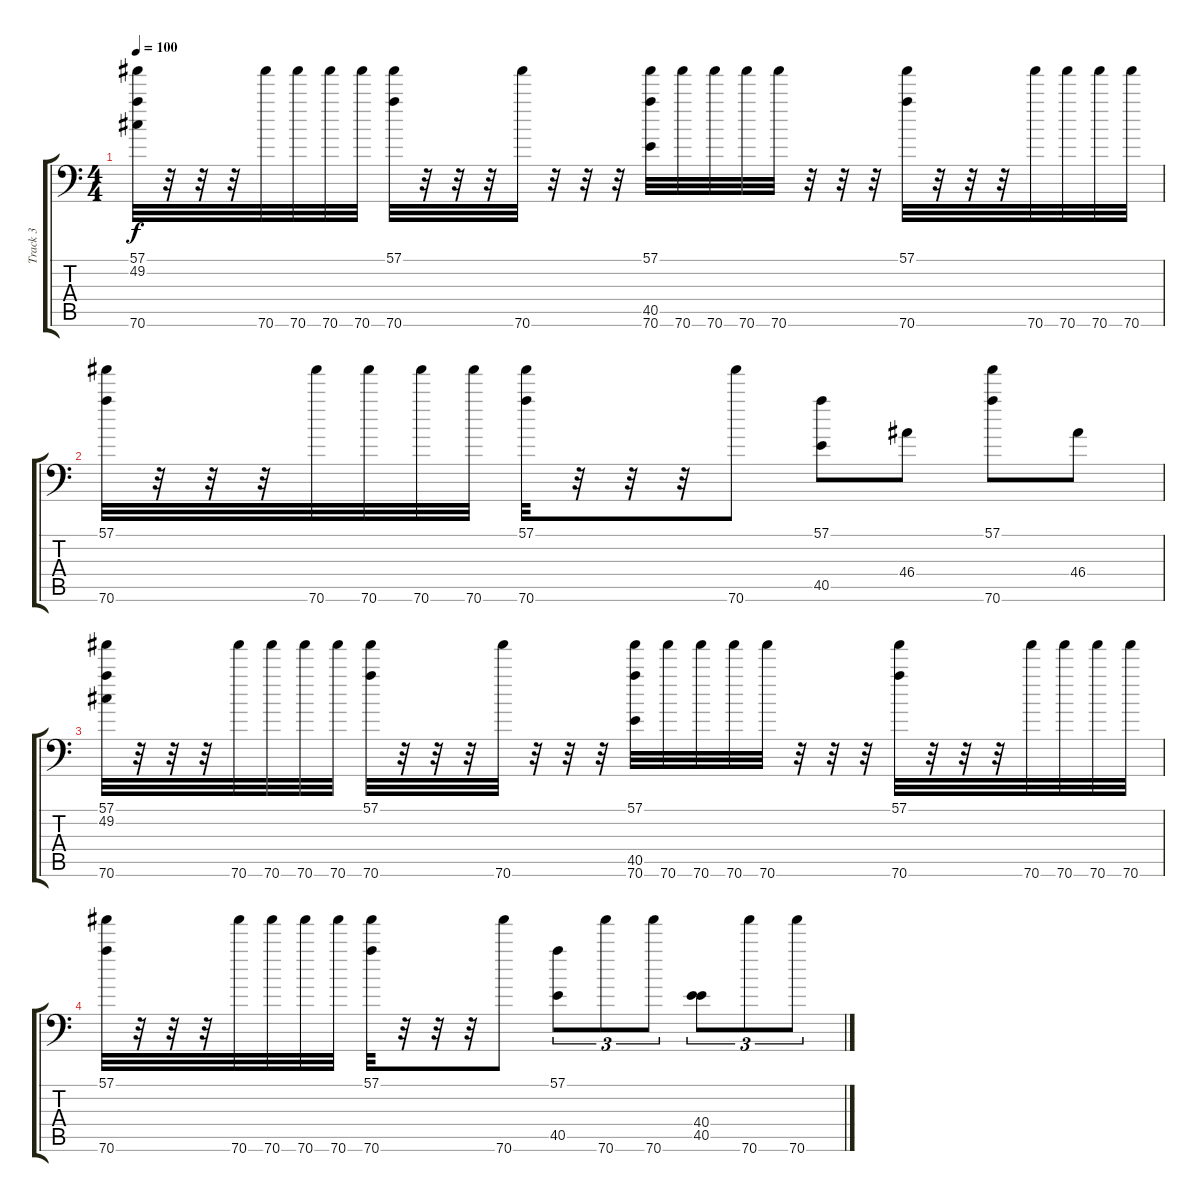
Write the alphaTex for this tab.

\track ("Track 3" "Track 3") {instrument acousticgrandpiano}
\staff {score tabs}
\tuning (C-1 C-1 C-1 C-1 C-1 C-1) {hide}
\ts (4 4)
\tempo 100
\clef f4
\ks c
(57.1 49.2 70.6).32{dy f} r.32 r.32 r.32 70.6.32 70.6.32 70.6.32 70.6.32 (57.1 70.6).32 r.32 r.32 r.32 70.6.32 r.32 r.32 r.32 (57.1 40.5 70.6).32 70.6.32 70.6.32 70.6.32 70.6.32 r.32 r.32 r.32 (57.1 70.6).32 r.32 r.32 r.32 70.6.32 70.6.32 70.6.32 70.6.32 |
(57.1 70.6).32 r.32 r.32 r.32 70.6.32 70.6.32 70.6.32 70.6.32 (57.1 70.6).32 r.32 r.32 r.32 70.6.8 (57.1 40.5).8 46.4.8 (57.1 70.6).8 46.4.8 |
(57.1 49.2 70.6).32 r.32 r.32 r.32 70.6.32 70.6.32 70.6.32 70.6.32 (57.1 70.6).32 r.32 r.32 r.32 70.6.32 r.32 r.32 r.32 (57.1 40.5 70.6).32 70.6.32 70.6.32 70.6.32 70.6.32 r.32 r.32 r.32 (57.1 70.6).32 r.32 r.32 r.32 70.6.32 70.6.32 70.6.32 70.6.32 |
(57.1 70.6).32 r.32 r.32 r.32 70.6.32 70.6.32 70.6.32 70.6.32 (57.1 70.6).32 r.32 r.32 r.32 70.6.8 (57.1 40.5).8{tu (3 2)} 70.6.8{tu (3 2)} 70.6.8{tu (3 2)} (40.4 40.5).8{tu (3 2)} 70.6.8{tu (3 2)} 70.6.8{tu (3 2)}
